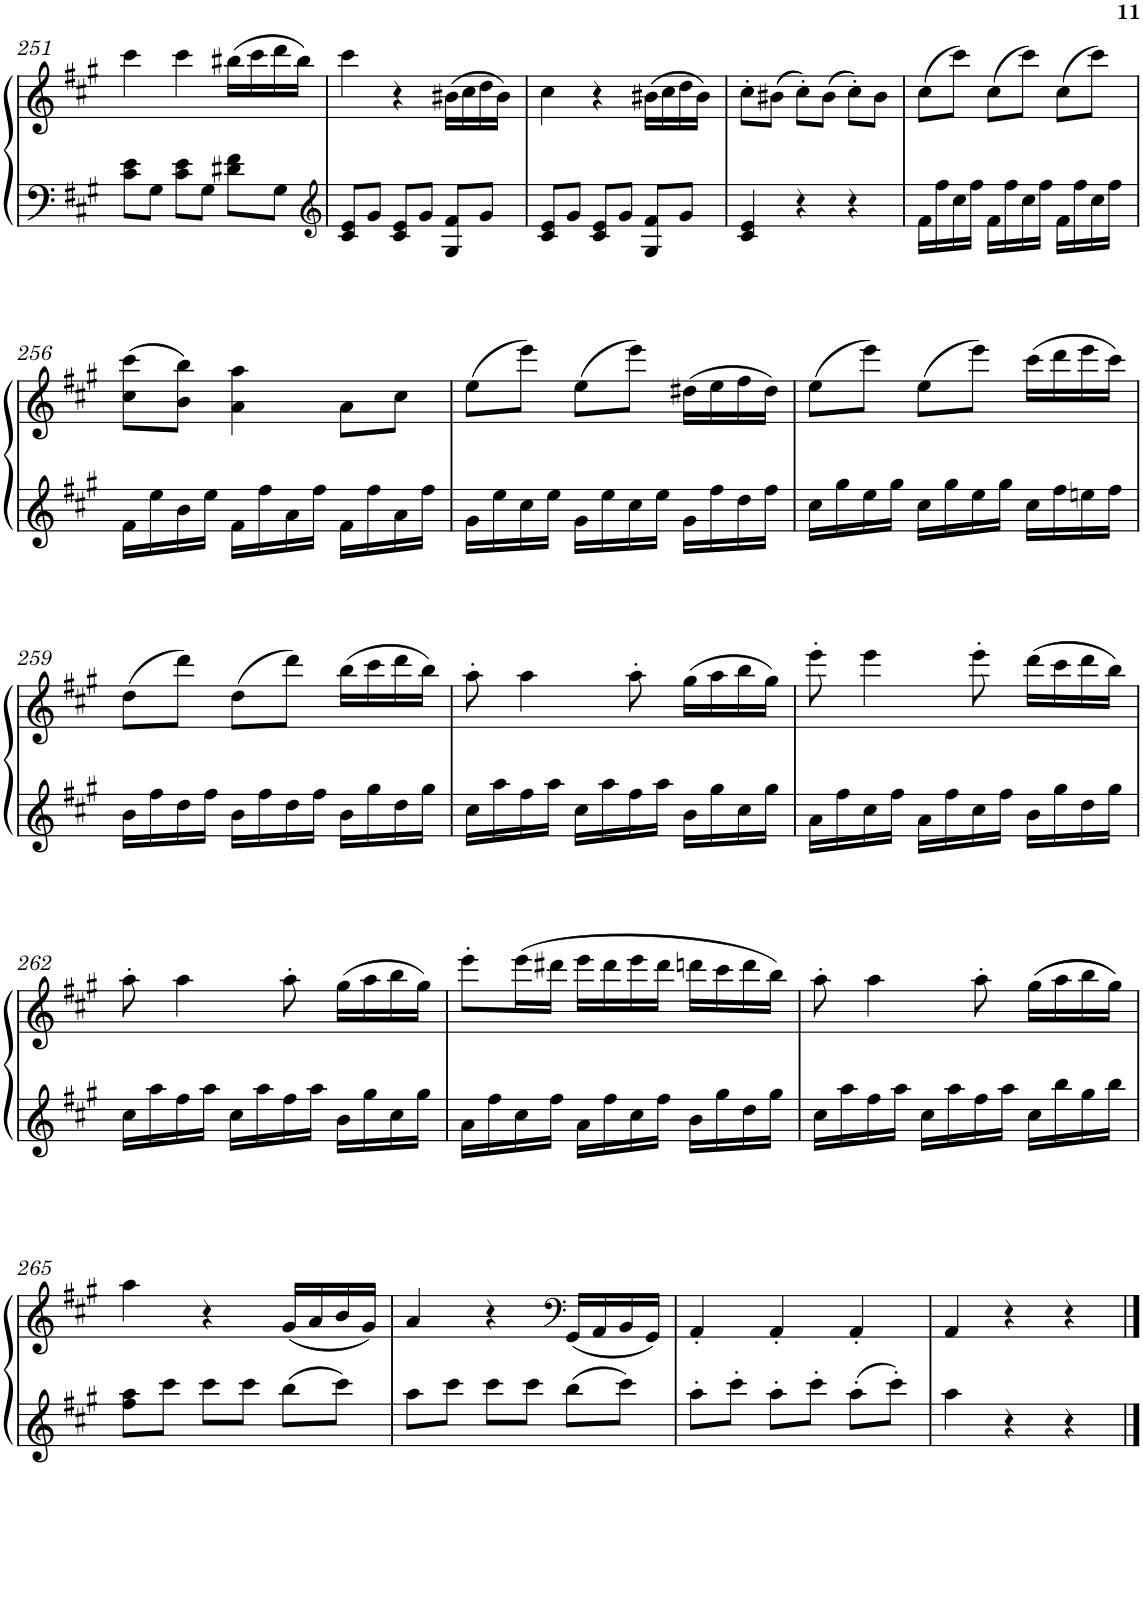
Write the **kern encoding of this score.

**kern	**kern
*part1	*part1
*staff2	*staff1
*I"Piano	*
*I'Pno.	*
!!LO:PB:g=z
*clefF4	*clefG2
*k[f#c#g#]	*k[f#c#g#]
*M3/4	*M3/4
=251	=251
8c#\ 8e\L	4ccc#\
8G#\J	.
8c#\ 8e\L	4ccc#\
8G#\J	.
8d#X\ 8f#\L	(>16bb#X\LL
.	16ccc#\
8G#\J	16ddd\
.	16bb#\JJ)
=252	=252
*clefG2	*
8c#/ 8e/L	4ccc#\
8g#/J	.
8c#/ 8e/L	4r
8g#/J	.
8G#/ 8f#/L	(>16b#X\LL
.	16cc#\
8g#/J	16dd\
.	16b#\JJ)
=253	=253
8c#/ 8e/L	4cc#\
8g#/J	.
8c#/ 8e/L	4r
8g#/J	.
8G#/ 8f#/L	(>16b#X\LL
.	16cc#\
8g#/J	16dd\
.	16b#\JJ)
=254	=254
4c#/ 4e/	8cc#'\L
.	(>(>(>8b#X\J
4r	8cc#'\L)))
.	(>(>(>8b#\J
4r	8cc#'\L)))
.	8b#\J
=255	=255
16f#\LL	(>8cc#\L
16ff#\	.
16cc#\	8ccc#\J)
16ff#\JJ	.
16f#\LL	(>8cc#\L
16ff#\	.
16cc#\	8ccc#\J)
16ff#\JJ	.
16f#\LL	(>8cc#\L
16ff#\	.
16cc#\	8ccc#\J)
16ff#\JJ	.
!!LO:LB:g=z
=256	=256
16f#\LL	(>8cc#\ 8ccc#\L
16ee\	.
16b\	8b\ 8bb\J)
16ee\JJ	.
16f#\LL	4a\ 4aa\
16ff#\	.
16a\	.
16ff#\JJ	.
16f#\LL	8a\L
16ff#\	.
16a\	8cc#\J
16ff#\JJ	.
=257	=257
16g#\LL	(>8ee\L
16ee\	.
16cc#\	8eee\J)
16ee\JJ	.
16g#\LL	(>8ee\L
16ee\	.
16cc#\	8eee\J)
16ee\JJ	.
16g#\LL	(>16dd#X\LL
16ff#\	16ee\
16dd\	16ff#\
16ff#\JJ	16dd#\JJ)
=258	=258
16cc#\LL	(>8ee\L
16gg#\	.
16ee\	8eee\J)
16gg#\JJ	.
16cc#\LL	(>8ee\L
16gg#\	.
16ee\	8eee\J)
16gg#\JJ	.
16cc#\LL	(>16ccc#\LL
16ff#\	16ddd\
16een\	16eee\
16ff#\JJ	16ccc#\JJ)
!!LO:LB:g=z
=259	=259
16b\LL	(>8dd\L
16ff#\	.
16dd\	8ddd\J)
16ff#\JJ	.
16b\LL	(>8dd\L
16ff#\	.
16dd\	8ddd\J)
16ff#\JJ	.
16b\LL	(>16bb\LL
16gg#\	16ccc#\
16dd\	16ddd\
16gg#\JJ	16bb\JJ)
=260	=260
16cc#\LL	8aa'\
16aa\	.
16ff#\	4aa\
16aa\JJ	.
16cc#\LL	.
16aa\	.
16ff#\	8aa'\
16aa\JJ	.
16b\LL	(>16gg#\LL
16gg#\	16aa\
16cc#\	16bb\
16gg#\JJ	16gg#\JJ)
=261	=261
16a\LL	8eee'\
16ff#\	.
16cc#\	4eee\
16ff#\JJ	.
16a\LL	.
16ff#\	.
16cc#\	8eee'\
16ff#\JJ	.
16b\LL	(>16ddd\LL
16gg#\	16ccc#\
16dd\	16ddd\
16gg#\JJ	16bb\JJ)
!!LO:LB:g=z
=262	=262
16cc#\LL	8aa'\
16aa\	.
16ff#\	4aa\
16aa\JJ	.
16cc#\LL	.
16aa\	.
16ff#\	8aa'\
16aa\JJ	.
16b\LL	(>16gg#\LL
16gg#\	16aa\
16cc#\	16bb\
16gg#\JJ	16gg#\JJ)
=263	=263
16a\LL	8eee'\L
16ff#\	.
16cc#\	(>16eee\L
16ff#\JJ	16ddd#X\JJ
16a\LL	16eee\LL
16ff#\	16ddd#\
16cc#\	16eee\
16ff#\JJ	16ddd#\JJ
16b\LL	16dddn\LL
16gg#\	16ccc#\
16dd\	16ddd\
16gg#\JJ	16bb\JJ)
=264	=264
16cc#\LL	8aa'\
16aa\	.
16ff#\	4aa\
16aa\JJ	.
16cc#\LL	.
16aa\	.
16ff#\	8aa'\
16aa\JJ	.
16cc#\LL	(>(>16gg#\LL
16bb\	16aa\
16gg#\	16bb\
16bb\JJ	16gg#\JJ))
!!LO:LB:g=z
=265	=265
8ff#\ 8aa\L	4aa\
8ccc#\J	.
8ccc#\L	4r
8ccc#\J	.
8bb\L	(<16g#/LL
.	16a/
8ccc#\J	16b/
.	16g#/JJ)
=266	=266
8aa\L	4a/
8ccc#\J	.
8ccc#\L	4r
8ccc#\J	.
*	*clefF4
8bb\L	(<16GG#/LL
.	16AA/
8ccc#\J	16BB/
.	16GG#/JJ)
=267	=267
8aa'\L	4AA'/
8ccc#'\J	.
8aa'\L	4AA'/
8ccc#'\J	.
8aa'\L	4AA'/
8ccc#'\J	.
=268	=268
4aa\	4AA/
4r	4r
4r	4r
==	==
*-	*-
